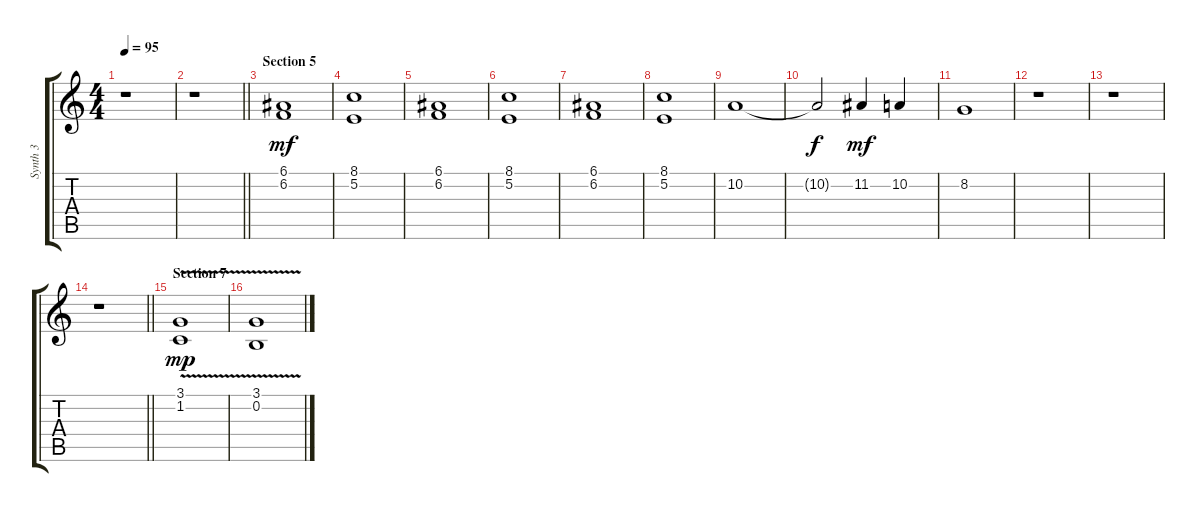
\track ("Synth 3" "Synth 3") {instrument fx4atmosphere}
\staff {score tabs}
\tuning (E4 B3 G3 D3 A2 E2) {hide}
\ts (4 4)
\tempo 95
\clef g2
\ks c
r.1{dy mp} |
\barLineRight lightlight
r.1 |
\section ("" "Section 5")
(6.1 6.2).1{dy mf} |
(8.1 5.2).1 |
(6.1 6.2).1 |
(8.1 5.2).1 |
(6.1 6.2).1 |
(8.1 5.2).1 |
10.2.1 |
10.2{t}.2{dy f} 11.2.4{dy mf} 10.2.4 |
8.2.1 |
r.1 |
r.1 |
\barLineRight lightlight
r.1 |
\section ("" "Section 7")
(3.1{v} 1.2{v}).1{dy mp} |
(3.1{v} 0.2{v}).1
